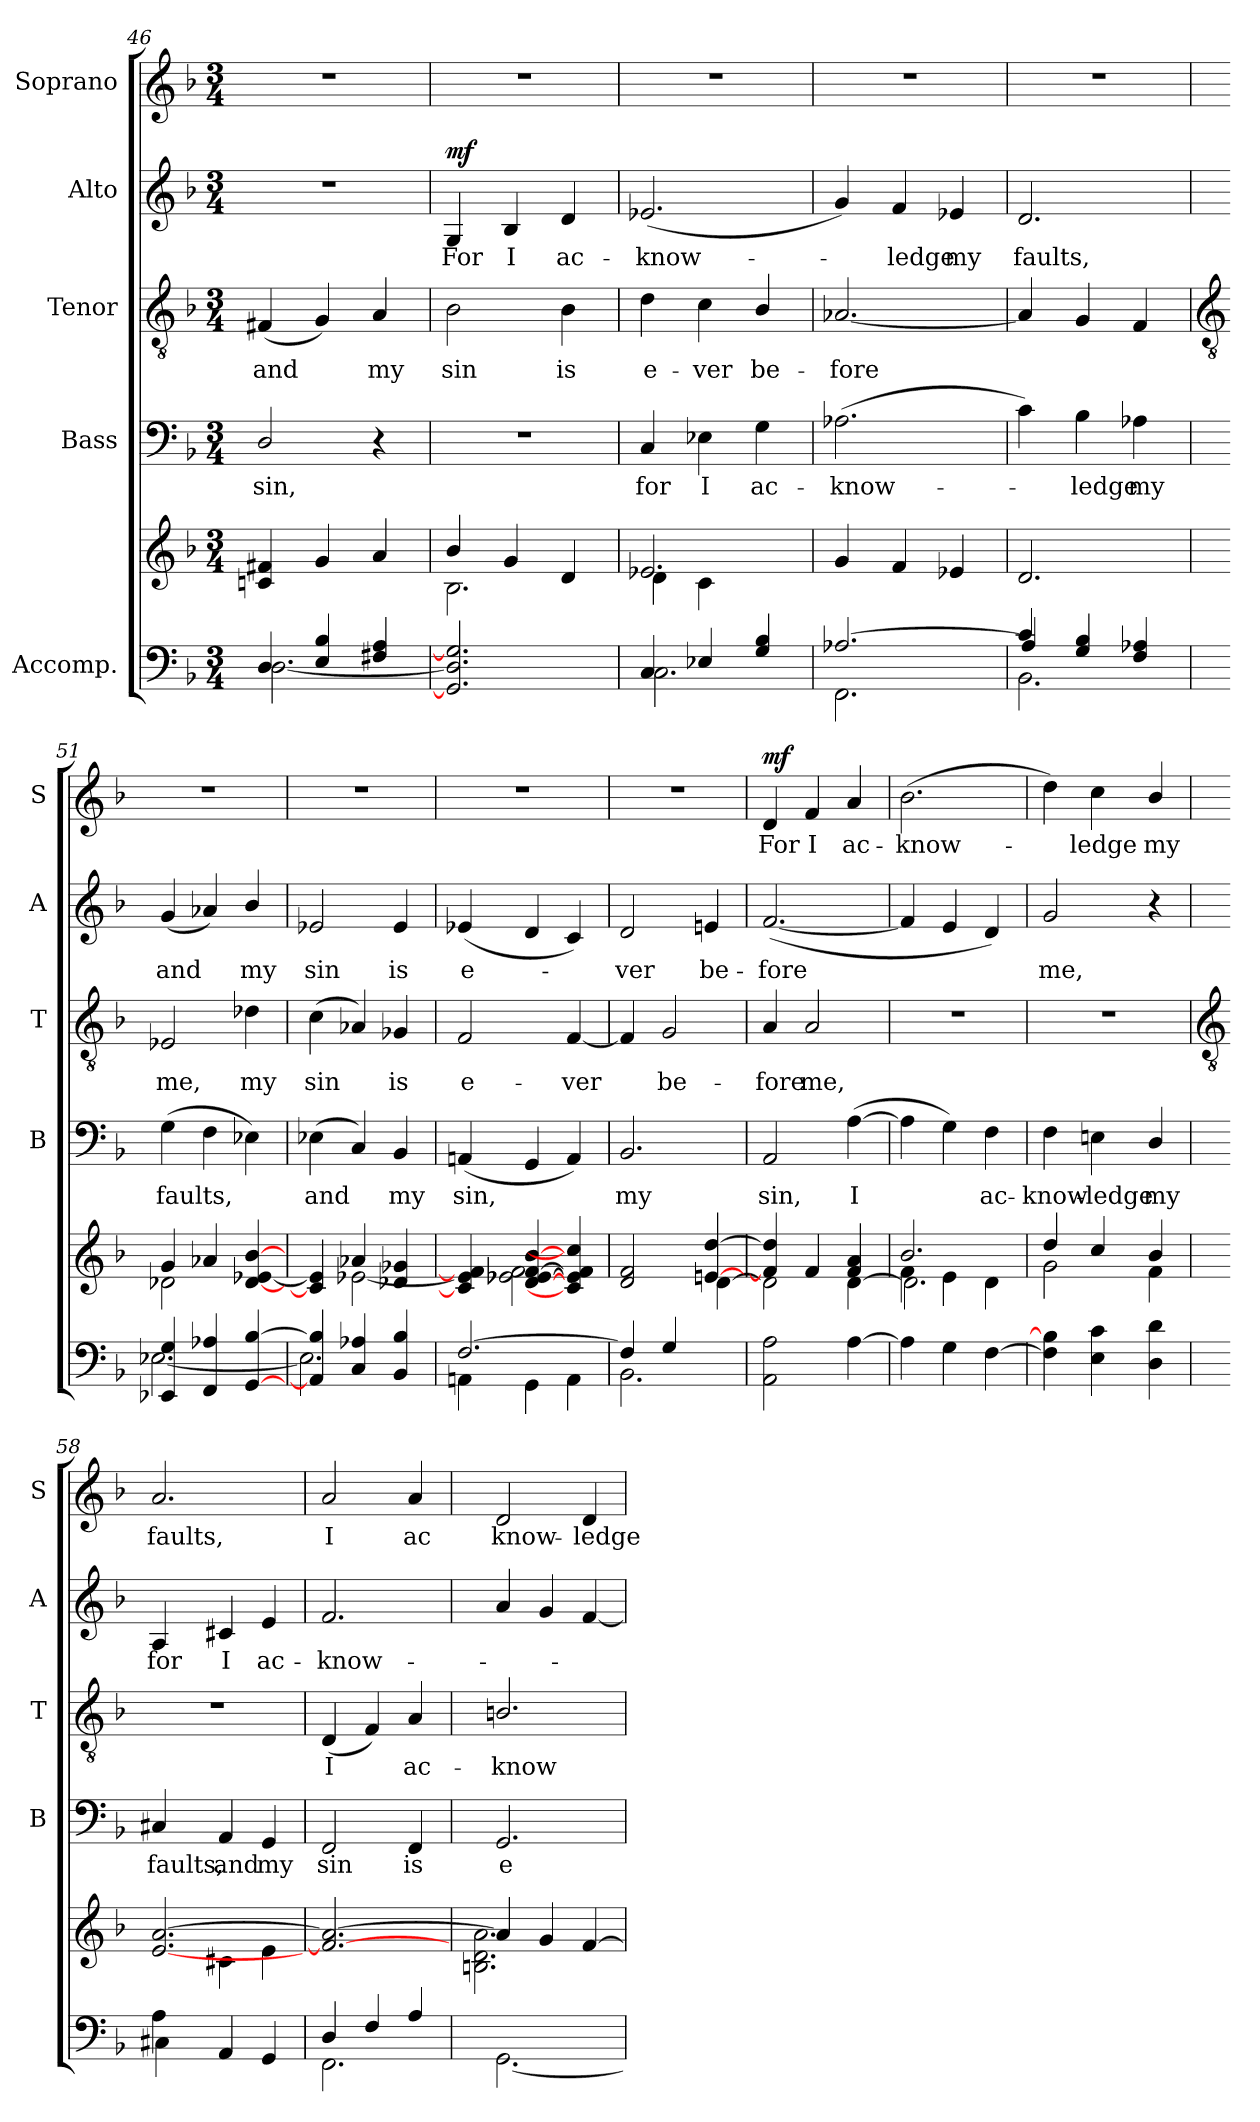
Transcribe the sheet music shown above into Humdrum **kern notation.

**kern	**kern	**kern	**text	**kern	**text	**kern	**text	**dynam	**kern	**text	**dynam
*part5	*part5	*part4	*part4	*part3	*part3	*part2	*part2	*part2	*part1	*part1	*part1
*staff6	*staff5	*staff4	*staff4	*staff3	*staff3	*staff2	*staff2	*staff2	*staff1	*staff1	*staff1
*I"Accomp.	*	*I"Bass	*	*I"Tenor	*	*I"Alto	*	*	*I"Soprano	*	*
*	*	*I'B	*	*I'T	*	*I'A	*	*	*I'S	*	*
*clefF4	*clefG2	*clefF4	*	*clefGv2	*	*clefG2	*	*	*clefG2	*	*
*k[b-]	*k[b-]	*k[b-]	*	*k[b-]	*	*k[b-]	*	*	*k[b-]	*	*
*F:	*F:	*F:	*	*F:	*	*F:	*	*	*F:	*	*
*M3/4	*M3/4	*M3/4	*	*M3/4	*	*M3/4	*	*	*M3/4	*	*
=46	=46	=46	=46	=46	=46	=46	=46	=46	=46	=46	=46
*^	*^	*	*	*	*	*	*	*	*	*	*
!	!	!	!LO:N:vis=1	!	!LO:LY:b	!	!LO:LY:b	!LO:N:vis=1	!	!	!LO:N:vis=1	!	!
4D/	[2.D\	4cn/ 4f#X/	2.ryy	2D/	sin,	(<4F#X	and	2.r	.	.	2.r	.	.
4E/ 4B-/	.	4g/	.	.	.	4G)	.	.	.	.	.	.	.
!	!	!	!	!	!	!	!LO:LY:b	!	!	!	!	!	!
4F#X/ 4A/	.	4a/	.	4r	.	4A	my	.	.	.	.	.	.
=47	=47	=47	=47	=47	=47	=47	=47	=47	=47	=47	=47	=47	=47
!	!	!	!	!LO:N:vis=1	!	!	!LO:LY:b	!	!LO:LY:b	!LO:DY:b	!LO:N:vis=1	!	!
2.ryy	2.GG/] 2.D/] 2.G/]	4b-/	2.B-\	2.r	.	2B-	sin	4G	For	mf	2.r	.	.
!	!	!	!	!	!	!	!	!	!LO:LY:b	!	!	!	!
.	.	4g/	.	.	.	.	.	4B-	I	.	.	.	.
!	!	!	!	!	!	!	!LO:LY:b	!	!LO:LY:b	!	!	!	!
.	.	4d/	.	.	.	4B-	is	4d	ac-	.	.	.	.
=48	=48	=48	=48	=48	=48	=48	=48	=48	=48	=48	=48	=48	=48
!	!	!	!	!	!LO:LY:b	!	!LO:LY:b	!	!LO:LY:b	!	!LO:N:vis=1	!	!
4C/	2.C\	2.e-X/	4d\	4C	for	4d	e-	(<2.e-X	-know-	.	2.r	.	.
!	!	!	!	!	!LO:LY:b	!	!LO:LY:b	!	!	!	!	!	!
4E-X/	.	.	4c\	4E-X	I	4c	-ver	.	.	.	.	.	.
!	!	!	!	!	!LO:LY:b	!	!LO:LY:b	!	!	!	!	!	!
4G/ 4B-/	.	.	4ryy	4G	ac-	4B-/	be-	.	.	.	.	.	.
=49	=49	=49	=49	=49	=49	=49	=49	=49	=49	=49	=49	=49	=49
!	!	!	!LO:N:vis=1	!	!LO:LY:b	!	!LO:LY:b	!	!	!	!LO:N:vis=1	!	!
[2.A-X/	2.FF\	4g/	2.ryy	(>2.A-X	-know-	[2.A-X	-fore	4g)	.	.	2.r	.	.
!	!	!	!	!	!	!	!	!	!LO:LY:b	!	!	!	!
.	.	4f/	.	.	.	.	.	4f	ledge	.	.	.	.
!	!	!	!	!	!	!	!	!	!LO:LY:b	!	!	!	!
.	.	4e-X/	.	.	.	.	.	4e-X	my	.	.	.	.
=50	=50	=50	=50	=50	=50	=50	=50	=50	=50	=50	=50	=50	=50
*	*^	*	*	*	*	*	*	*	*	*	*	*	*
!	!	!	!	!	!	!	!	!	!	!LO:LY:b	!	!LO:N:vis=1	!	!
4c/	4A-/]	2.BB-\	2.d/	4ryy	4c)	.	4A-]	.	2.d	faults,	.	2.r	.	.
!	!	!	!	!	!	!LO:LY:b	!	!	!	!	!	!	!	!
2ryy	4G/ 4B-/	.	.	2ryy	4B-	ledge	4G	.	.	.	.	.	.	.
!	!	!	!	!	!	!LO:LY:b	!	!	!	!	!	!	!	!
.	4F/ 4A-/	.	.	.	4A-X	my	4F	.	.	.	.	.	.	.
*v	*v	*v	*	*	*	*	*	*	*	*	*	*	*	*
!!LO:LB:g=z
=51	=51	=51	=51	=51	=51	=51	=51	=51	=51	=51	=51	=51
*	*	*	*	*	*clefGv2	*	*	*	*	*	*	*
*^	*	*	*	*	*	*	*	*	*	*	*	*
!	!	!	!	!	!LO:LY:b	!	!LO:LY:b	!	!LO:LY:b	!	!LO:N:vis=1	!	!
4EE-X/ 4G/	[2.E-X\	4g/	2d-X\	(>4G	faults,	2E-X	me,	(<4g	and	.	2.r	.	.
4FF/ 4A-X/	.	4a-X/	.	4F	.	.	.	4a-X)	.	.	.	.	.
!	!	!	!	!	!	!	!LO:LY:b	!	!LO:LY:b	!	!	!	!
[4GG [4B-	.	[4d-/ [4e-X/ [4b-/	4ryy	4E-X)	.	4d-X	my	4b-/	my	.	.	.	.
=52	=52	=52	=52	=52	=52	=52	=52	=52	=52	=52	=52	=52	=52
!	!	!	!	!	!LO:LY:b	!	!LO:LY:b	!	!LO:LY:b	!	!LO:N:vis=1	!	!
4AA-/] 4B-/]	2.E-\]	4c/] 4e-/]	4ryy	(<4E-X	and	(<4c	sin	2e-X	sin	.	2.r	.	.
4C/ 4A-X/	.	4a-X/	[2e-X\	4C)	.	4A-X)	.	.	.	.	.	.	.
!	!	!	!	!	!LO:LY:b	!	!LO:LY:b	!	!LO:LY:b	!	!	!	!
4BB-/ 4B-/	.	4d-X/ 4g-X/	.	4BB-	my	4G-X	is	4e-	is	.	.	.	.
=53	=53	=53	=53	=53	=53	=53	=53	=53	=53	=53	=53	=53	=53
!	!	!	!	!	!LO:LY:b	!	!LO:LY:b	!	!LO:LY:b	!	!LO:N:vis=1	!	!
[2.F/	4AAn\	4ryy	4c/] 4e-/] 4f/]	(<4AAn	sin,	2F	e-	(<4e-X	e-	.	2.r	.	.
.	4GG\	[4d/ [4e-X/ [4f/ [4b-/	2e-\ 2f\	4GG	.	.	.	4d	.	.	.	.	.
!	!	!	!	!	!	!	!LO:LY:b	!	!	!	!	!	!
.	4AA\	4c/] 4e-/] 4f/] 4cc/]	.	4AA)	.	[4F	-ver	4c)	.	.	.	.	.
=54	=54	=54	=54	=54	=54	=54	=54	=54	=54	=54	=54	=54	=54
*	*	*	*^	*	*	*	*	*	*	*	*	*	*
!	!	!	!	!	!	!LO:LY:b	!	!	!	!LO:LY:b	!	!LO:N:vis=1	!	!
4F/]	2.BB-\	2d/ 2f/	2ryy	2ryy	2.BB-	my	4F]	.	2d	ver	.	2.r	.	.
!	!	!	!	!	!	!	!	!LO:LY:b	!	!	!	!	!	!
4G/	.	.	.	.	.	.	2G	be-	.	.	.	.	.	.
!	!	!	!	!	!	!	!	!	!	!LO:LY:b	!	!	!	!
4ryy	.	[4en/ [4dd/	4ryy	[4d\	.	.	.	.	4en	be-	.	.	.	.
*v	*v	*	*	*	*	*	*	*	*	*	*	*	*	*
=55	=55	=55	=55	=55	=55	=55	=55	=55	=55	=55	=55	=55	=55
!	!	!LO:N:vis=1	!	!	!LO:LY:b	!	!LO:LY:b	!	!LO:LY:b	!	!	!LO:LY:b	!LO:DY:b
2AA\ 2A\	4f/] 4dd/]	2.ryy	2d\]	2AA	sin,	4A	-fore	(<[2.f	-fore	.	4d	For	mf
!	!	!	!	!	!	!	!LO:LY:b	!	!	!	!	!LO:LY:b	!
.	4f/	.	.	.	.	2A	me,	.	.	.	4f	I	.
!	!	!	!	!	!LO:LY:b	!	!	!	!	!	!	!LO:LY:b	!
[4A\	4f/ 4a/	.	[4d\	(>[4A	I	.	.	.	.	.	4a	ac-	.
=56	=56	=56	=56	=56	=56	=56	=56	=56	=56	=56	=56	=56	=56
!	!	!	!	!	!	!LO:N:vis=1	!	!	!	!	!	!LO:LY:b	!
4A\]	2.b-/	4f\	2.d\]	4A]	.	2.r	.	4f]	.	.	(>2.b-	-know-	.
4G\	.	4e\	.	4G)	.	.	.	4e	.	.	.	.	.
!	!	!	!	!	!LO:LY:b	!	!	!	!	!	!	!	!
[4F\	.	4d\	.	4F	ac-	.	.	4d)	.	.	.	.	.
*	*	*v	*v	*	*	*	*	*	*	*	*	*	*
=57	=57	=57	=57	=57	=57	=57	=57	=57	=57	=57	=57	=57
*^	*	*	*	*	*	*	*	*	*	*	*	*
!	!	!	!	!	!LO:LY:b	!LO:N:vis=1	!	!	!LO:LY:b	!	!	!	!
2.ryy	4F\] 4B-\]	4dd/	2g\	4F	-know-	2.r	.	2g	me,	.	4dd)	.	.
!	!	!	!	!	!LO:LY:b	!	!	!	!	!	!	!LO:LY:b	!
.	4E\ 4c\	4cc/	.	4En	-ledge	.	.	.	.	.	4cc	ledge	.
!	!	!	!	!	!LO:LY:b	!	!	!	!	!	!	!LO:LY:b	!
.	4D\ 4d\	4b-/	4f\	4D/	my	.	.	4r	.	.	4b-/	my	.
!!LO:LB:g=z
=58	=58	=58	=58	=58	=58	=58	=58	=58	=58	=58	=58	=58	=58
*	*	*	*	*	*	*clefGv2	*	*	*	*	*	*	*
!	!	!	!	!	!LO:LY:b	!LO:N:vis=1	!	!	!LO:LY:b	!	!	!LO:LY:b	!
4A\	4C#X\	[2.e/ [2.a/	4ryy	4C#X	faults,	2.r	.	4A	for	.	2.a	faults,	.
!	!	!	!	!	!LO:LY:b	!	!	!	!LO:LY:b	!	!	!	!
4ryy	4AA/	.	4c#X\	4AA	and	.	.	4c#X	I	.	.	.	.
!	!	!	!	!	!LO:LY:b	!	!	!	!LO:LY:b	!	!	!	!
4ryy	4GG/	.	4e\	4GG	my	.	.	4e	ac-	.	.	.	.
=59	=59	=59	=59	=59	=59	=59	=59	=59	=59	=59	=59	=59	=59
!	!	!	!	!	!LO:LY:b	!	!LO:LY:b	!	!LO:LY:b	!	!	!LO:LY:b	!
4D/	2.FF\	2.f/_ 2.a/_	2.ryy	2FF	sin	(<4D	I	2.f	-know-	.	2a	I	.
4F/	.	.	.	.	.	4F)	.	.	.	.	.	.	.
!	!	!	!	!	!LO:LY:b	!	!LO:LY:b	!	!	!	!	!LO:LY:b	!
4A/	.	.	.	4FF	is	4A	ac-	.	.	.	4a	ac	.
=60	=60	=60	=60	=60	=60	=60	=60	=60	=60	=60	=60	=60	=60
!	!	!	!	!	!LO:LY:b	!	!LO:LY:b	!	!	!	!	!LO:LY:b	!
2.ryy	[2.GG\	4a/]	2.Bn\ 2.d\ 2.a\	2.GG	e-	2.Bn/	-know-	4a	.	.	2d	know-	.
.	.	4g/	.	.	.	.	.	4g	.	.	.	.	.
!	!	!	!	!	!	!	!	!	!	!	!	!LO:LY:b	!
.	.	[4f/	.	.	.	.	.	[4f	.	.	4d	-ledge	.
*v	*v	*	*	*	*	*	*	*	*	*	*	*	*
*	*v	*v	*	*	*	*	*	*	*	*	*	*
=	=	=	=	=	=	=	=	=	=	=	=
*-	*-	*-	*-	*-	*-	*-	*-	*-	*-	*-	*-
